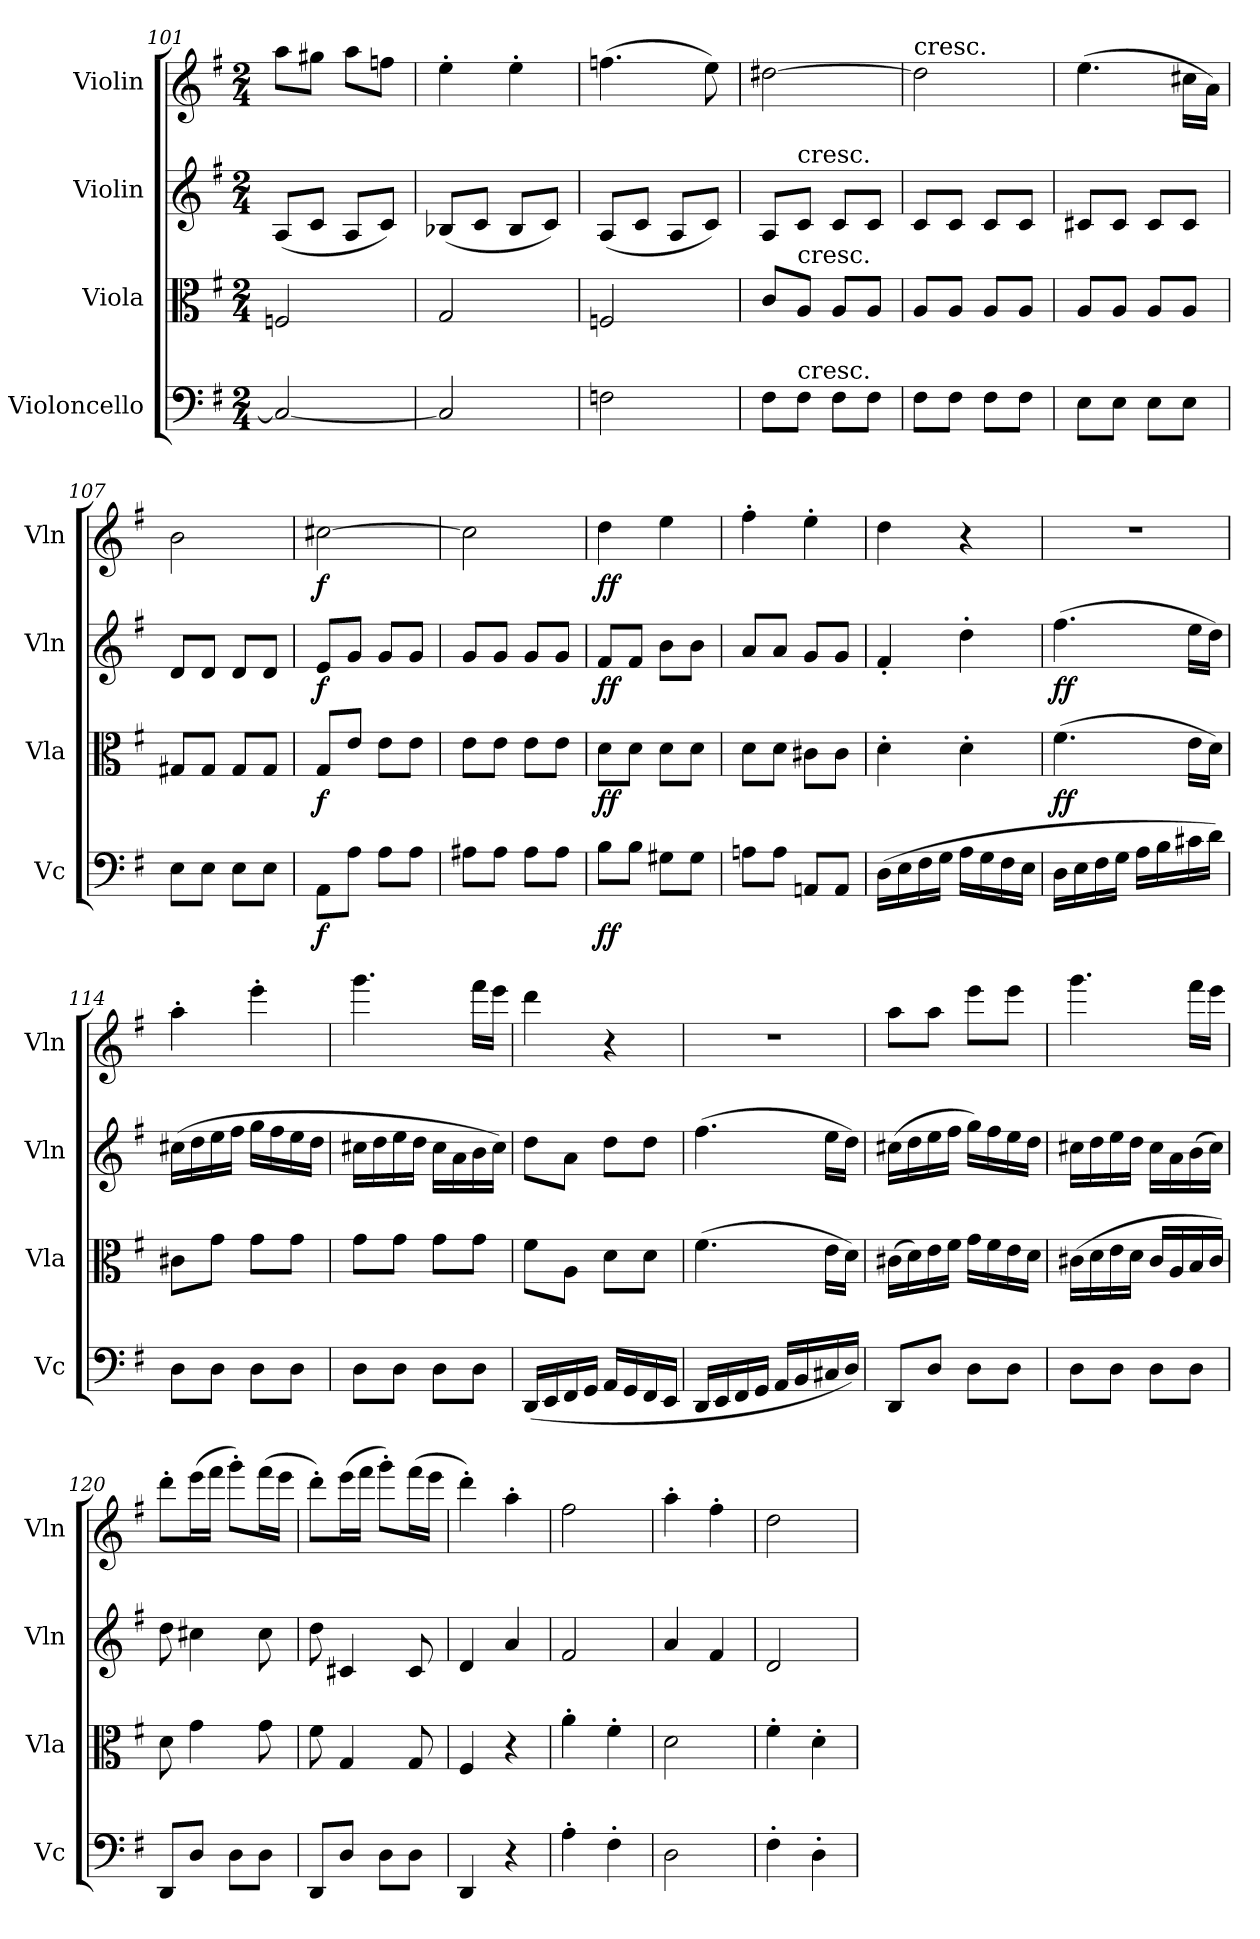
**kern	**dynam	**kern	**dynam	**kern	**dynam	**kern	**dynam
*part4	*part4	*part3	*part3	*part2	*part2	*part1	*part1
*staff4	*staff4	*staff3	*staff3	*staff2	*staff2	*staff1	*staff1
*I"Violoncello	*	*I"Viola	*	*I"Violin	*	*I"Violin	*
*I'Vc	*	*I'Vla	*	*I'Vln	*	*I'Vln	*
*clefF4	*	*clefC3	*	*clefG2	*	*clefG2	*
*k[f#]	*	*k[f#]	*	*k[f#]	*	*k[f#]	*
*G:	*	*G:	*	*G:	*	*G:	*
*M2/4	*	*M2/4	*	*M2/4	*	*M2/4	*
=101	=101	=101	=101	=101	=101	=101	=101
2C/_	.	2Fn/	.	(8A/L	.	8aa\L	.
.	.	.	.	8c/J	.	8gg#X\J	.
.	.	.	.	8A/L	.	8aa\L	.
.	.	.	.	8c/J)	.	8ffn\J	.
=102	=102	=102	=102	=102	=102	=102	=102
2C/]	.	2G/	.	(8B-X/L	.	4ee'\	.
.	.	.	.	8c/J	.	.	.
.	.	.	.	8B-/L	.	4ee'\	.
.	.	.	.	8c/J)	.	.	.
=103	=103	=103	=103	=103	=103	=103	=103
2Fn\	.	2Fn/	.	(8A/L	.	(4.ffn\	.
.	.	.	.	8c/J	.	.	.
.	.	.	.	8A/L	.	.	.
.	.	.	.	8c/J)	.	8ee\)	.
=104	=104	=104	=104	=104	=104	=104	=104
8F#\L	.	8c/L	.	8A/L	.	[2dd#X\	.
!	!	!	!	!LO:TX:t=cresc.	!	!	!
!	!	!LO:TX:t=cresc.	!	!	!	!	!
!LO:TX:t=cresc.	!	!	!	!	!	!	!
8F#\J	.	8A/J	.	8c/J	.	.	.
8F#\L	.	8A/L	.	8c/L	.	.	.
8F#\J	.	8A/J	.	8c/J	.	.	.
=105	=105	=105	=105	=105	=105	=105	=105
!	!	!	!	!	!	!LO:TX:t=cresc.	!
8F#\L	.	8A/L	.	8c/L	.	2dd#\]	.
8F#\J	.	8A/J	.	8c/J	.	.	.
8F#\L	.	8A/L	.	8c/L	.	.	.
8F#\J	.	8A/J	.	8c/J	.	.	.
=106	=106	=106	=106	=106	=106	=106	=106
8E\L	.	8A/L	.	8c#X/L	.	(4.ee\	.
8E\J	.	8A/J	.	8c#/J	.	.	.
8E\L	.	8A/L	.	8c#/L	.	.	.
8E\J	.	8A/J	.	8c#/J	.	16cc#X\LL	.
.	.	.	.	.	.	16a\JJ)	.
=107	=107	=107	=107	=107	=107	=107	=107
8E\L	.	8G#X/L	.	8d/L	.	2b\	.
8E\J	.	8G#/J	.	8d/J	.	.	.
8E\L	.	8G#/L	.	8d/L	.	.	.
8E\J	.	8G#/J	.	8d/J	.	.	.
=108	=108	=108	=108	=108	=108	=108	=108
8AA\L	f	8G/L	f	8e/L	f	[2cc#X\	f
8A\J	.	8e/J	.	8g/J	.	.	.
8A\L	.	8e\L	.	8g/L	.	.	.
8A\J	.	8e\J	.	8g/J	.	.	.
=109	=109	=109	=109	=109	=109	=109	=109
8A#X\L	.	8e\L	.	8g/L	.	2cc#\]	.
8A#\J	.	8e\J	.	8g/J	.	.	.
8A#\L	.	8e\L	.	8g/L	.	.	.
8A#\J	.	8e\J	.	8g/J	.	.	.
=110	=110	=110	=110	=110	=110	=110	=110
8B\L	ff	8d\L	ff	8f#/L	ff	4dd\	ff
8B\J	.	8d\J	.	8f#/J	.	.	.
8G#X\L	.	8d\L	.	8b\L	.	4ee\	.
8G#\J	.	8d\J	.	8b\J	.	.	.
=111	=111	=111	=111	=111	=111	=111	=111
8An\L	.	8d\L	.	8a/L	.	4ff#'\	.
8A\J	.	8d\J	.	8a/J	.	.	.
8AAn/L	.	8c#X\L	.	8g/L	.	4ee'\	.
8AA/J	.	8c#\J	.	8g/J	.	.	.
=112	=112	=112	=112	=112	=112	=112	=112
(16D\LL	.	4d'\	.	4f#'/	.	4dd\	.
16E\	.	.	.	.	.	.	.
16F#\	.	.	.	.	.	.	.
16G\JJ	.	.	.	.	.	.	.
16A\LL	.	4d'\	.	4dd'\	.	4r	.
16G\	.	.	.	.	.	.	.
16F#\	.	.	.	.	.	.	.
16E\JJ	.	.	.	.	.	.	.
=113	=113	=113	=113	=113	=113	=113	=113
16D\LL	.	(4.f#\	ff	(4.ff#\	ff	2r	.
16E\	.	.	.	.	.	.	.
16F#\	.	.	.	.	.	.	.
16G\JJ	.	.	.	.	.	.	.
16A\LL	.	.	.	.	.	.	.
16B\	.	.	.	.	.	.	.
16c#X\	.	16e\LL	.	16ee\LL	.	.	.
16d\JJ)	.	16d\JJ)	.	16dd\JJ)	.	.	.
=114	=114	=114	=114	=114	=114	=114	=114
8D\L	.	8c#X\L	.	(16cc#X\LL	.	4aa'\	.
.	.	.	.	16dd\	.	.	.
8D\J	.	8g\J	.	16ee\	.	.	.
.	.	.	.	16ff#\JJ	.	.	.
8D\L	.	8g\L	.	16gg\LL	.	4eee'\	.
.	.	.	.	16ff#\	.	.	.
8D\J	.	8g\J	.	16ee\	.	.	.
.	.	.	.	16dd\JJ	.	.	.
=115	=115	=115	=115	=115	=115	=115	=115
8D\L	.	8g\L	.	16cc#X\LL	.	4.ggg\	.
.	.	.	.	16dd\	.	.	.
8D\J	.	8g\J	.	16ee\	.	.	.
.	.	.	.	16dd\JJ	.	.	.
8D\L	.	8g\L	.	16cc#\LL	.	.	.
.	.	.	.	16a\	.	.	.
8D\J	.	8g\J	.	16b\	.	16fff#\LL	.
.	.	.	.	16cc#\JJ)	.	16eee\JJ	.
=116	=116	=116	=116	=116	=116	=116	=116
(16DD/LL	.	8f#\L	.	8dd\L	.	4ddd\	.
16EE/	.	.	.	.	.	.	.
16FF#/	.	8A\J	.	8a\J	.	.	.
16GG/JJ	.	.	.	.	.	.	.
16AA/LL	.	8d\L	.	8dd\L	.	4r	.
16GG/	.	.	.	.	.	.	.
16FF#/	.	8d\J	.	8dd\J	.	.	.
16EE/JJ	.	.	.	.	.	.	.
=117	=117	=117	=117	=117	=117	=117	=117
16DD/LL	.	(4.f#\	.	(4.ff#\	.	2r	.
16EE/	.	.	.	.	.	.	.
16FF#/	.	.	.	.	.	.	.
16GG/JJ	.	.	.	.	.	.	.
16AA/LL	.	.	.	.	.	.	.
16BB/	.	.	.	.	.	.	.
16C#X/	.	16e\LL	.	16ee\LL	.	.	.
16D/JJ)	.	16d\JJ)	.	16dd\JJ)	.	.	.
=118	=118	=118	=118	=118	=118	=118	=118
8DD/L	.	(16c#X\LL	.	(16cc#X\LL	.	8aa\L	.
.	.	16d\)	.	16dd\	.	.	.
8D/J	.	16e\	.	16ee\	.	8aa\J	.
.	.	16f#\JJ	.	16ff#\JJ	.	.	.
8D\L	.	16g\LL	.	16gg\LL)	.	8eee\L	.
.	.	16f#\	.	16ff#\	.	.	.
8D\J	.	16e\	.	16ee\	.	8eee\J	.
.	.	16d\JJ	.	16dd\JJ	.	.	.
=119	=119	=119	=119	=119	=119	=119	=119
8D\L	.	(16c#X\LL	.	16cc#X\LL	.	4.ggg\	.
.	.	16d\	.	16dd\	.	.	.
8D\J	.	16e\	.	16ee\	.	.	.
.	.	16d\JJ	.	16dd\JJ	.	.	.
8D\L	.	16c#/LL	.	16cc#\LL	.	.	.
.	.	16A/	.	16a\	.	.	.
8D\J	.	16B/	.	(16b\	.	16fff#\LL	.
.	.	16c#/JJ)	.	16cc#\JJ)	.	16eee\JJ	.
=120	=120	=120	=120	=120	=120	=120	=120
8DD/L	.	8d\	.	8dd\	.	8ddd'\L	.
8D/J	.	4g\	.	4cc#X\	.	(16eee\L	.
.	.	.	.	.	.	16fff#\JJ	.
8D\L	.	.	.	.	.	8ggg'\L)	.
8D\J	.	8g\	.	8cc#\	.	(16fff#\L	.
.	.	.	.	.	.	16eee\JJ	.
=121	=121	=121	=121	=121	=121	=121	=121
8DD/L	.	8f#\	.	8dd\	.	8ddd'\L)	.
8D/J	.	4G/	.	4c#X/	.	(16eee\L	.
.	.	.	.	.	.	16fff#\JJ	.
8D\L	.	.	.	.	.	8ggg'\L)	.
8D\J	.	8G/	.	8c#/	.	(16fff#\L	.
.	.	.	.	.	.	16eee\JJ	.
=122	=122	=122	=122	=122	=122	=122	=122
4DD/	.	4F#/	.	4d/	.	4ddd'\)	.
4r	.	4r	.	4a/	.	4aa'\	.
=123	=123	=123	=123	=123	=123	=123	=123
4A'\	.	4a'\	.	2f#/	.	2ff#\	.
4F#'\	.	4f#'\	.	.	.	.	.
=124	=124	=124	=124	=124	=124	=124	=124
2D\	.	2d\	.	4a/	.	4aa'\	.
.	.	.	.	4f#/	.	4ff#'\	.
=125	=125	=125	=125	=125	=125	=125	=125
4F#'\	.	4f#'\	.	2d/	.	2dd\	.
4D'\	.	4d'\	.	.	.	.	.
=	=	=	=	=	=	=	=
*-	*-	*-	*-	*-	*-	*-	*-
